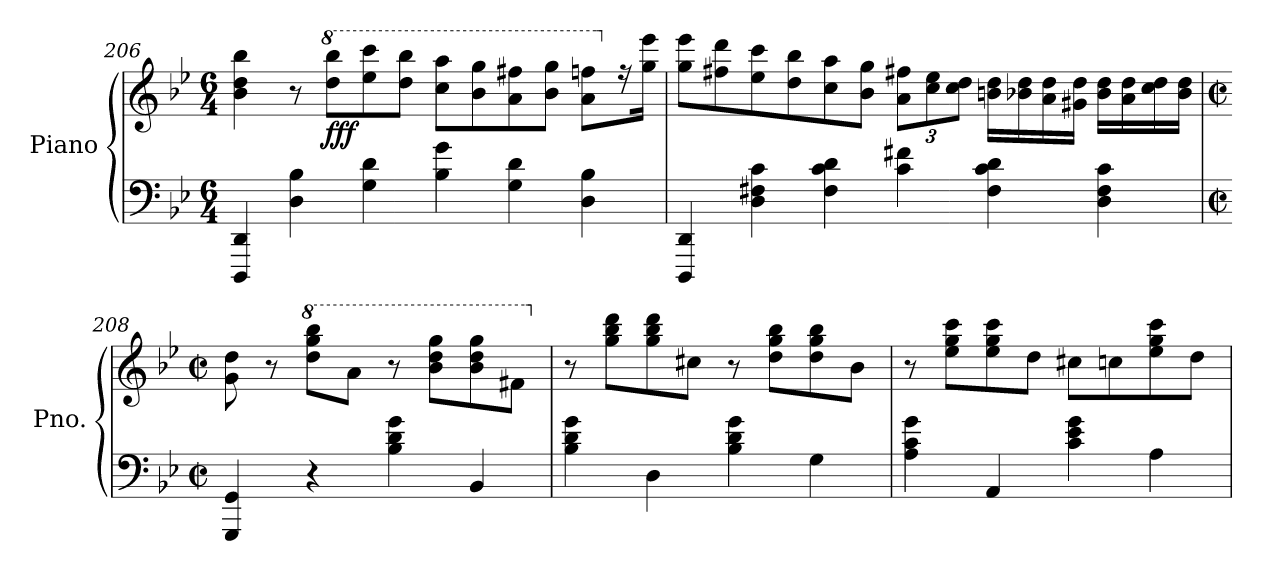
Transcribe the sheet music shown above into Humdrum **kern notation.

**kern	**kern	**dynam
*part1	*part1	*part1
*staff2	*staff1	*staff1/2
*I"Piano	*	*
*I'Pno.	*	*
*clefF4	*clefG2	*
*k[b-e-]	*k[b-e-]	*
*M6/4	*M6/4	*
=206	=206	=206
4DDD/ 4DD/	4b-\ 4dd\ 4bb-\	.
4D\ 4B-\	8r	.
*	*8va	*
!	!	!LO:DY:b
.	8ddd\ 8bbb-\L	fff
4G\ 4d\	8eee-\ 8cccc\	.
.	8ddd\ 8bbb-\J	.
4B-\ 4g\	8ccc\ 8aaa\L	.
.	8bb-\ 8ggg\	.
4G\ 4d\	8aa\ 8fff#X\	.
.	8bb-\ 8ggg\J	.
4D\ 4B-\	8aa\ 8fffn\L	.
*	*X8va	*
.	16r	.
.	16gg\ 16eee-\Jk	.
=207	=207	=207
4DDD/ 4DD/	8gg\ 8eee-\L	.
.	8ff#X\ 8ddd\	.
4D\ 4F#X\ 4c\	8ee-\ 8ccc\	.
.	8dd\ 8bb-\	.
4F#\ 4c\ 4d\	8cc\ 8aa\	.
.	8b-\ 8gg\J	.
*	*Xbrackettup	*
*	*MM100	*
4c\ 4f#X\	12a\ 12ff#X\L	.
.	12cc\ 12ee-\	.
.	12cc\ 12dd\J	.
*	*MM90	*
4F#\ 4c\ 4d\	16bn\ 16dd\LL	.
.	16b-X\ 16dd\	.
*	*MM70	*
.	16a\ 16dd\	.
.	16g#X\ 16dd\JJ	.
4D\ 4F#\ 4c\	16b-\ 16dd\LL	.
.	16a\ 16dd\	.
*	*MM50	*
.	16cc\ 16dd\	.
.	16b-\ 16dd\JJ	.
!!LO:PB:g=z
=208	=208	=208
*M2/2	*M2/2	*
*met(c|)	*met(c|)	*
*	*MM160	*
4GGG/ 4GG/	8g\ 8dd\	.
.	8r	.
*	*8va	*
*	*MM200	*
4r	8ddd\ 8ggg\ 8bbb-\L	.
.	8aa\J	.
4B-\ 4d\ 4g\	8r	.
.	8bb-\ 8ddd\ 8ggg\L	.
4BB-/	8bb-\ 8ddd\ 8ggg\	.
.	8ff#X\J	.
=209	=209	=209
*	*X8va	*
4B-\ 4d\ 4g\	8r	.
*	*MM220	*
.	8gg\ 8bb-\ 8ddd\L	.
4D\	8gg\ 8bb-\ 8ddd\	.
.	8cc#X\J	.
4B-\ 4d\ 4g\	8r	.
.	8dd\ 8gg\ 8bb-\L	.
4G\	8dd\ 8gg\ 8bb-\	.
.	8b-\J	.
=210	=210	=210
4A\ 4c\ 4g\	8r	.
*	*MM240	*
.	8ee-\ 8gg\ 8ccc\L	.
4AA/	8ee-\ 8gg\ 8ccc\	.
.	8dd\J	.
4c\ 4e-\ 4g\	8cc#X\L	.
.	8ccn\	.
4A\	8ee-\ 8gg\ 8ccc\	.
.	8dd\J	.
=	=	=
*-	*-	*-
